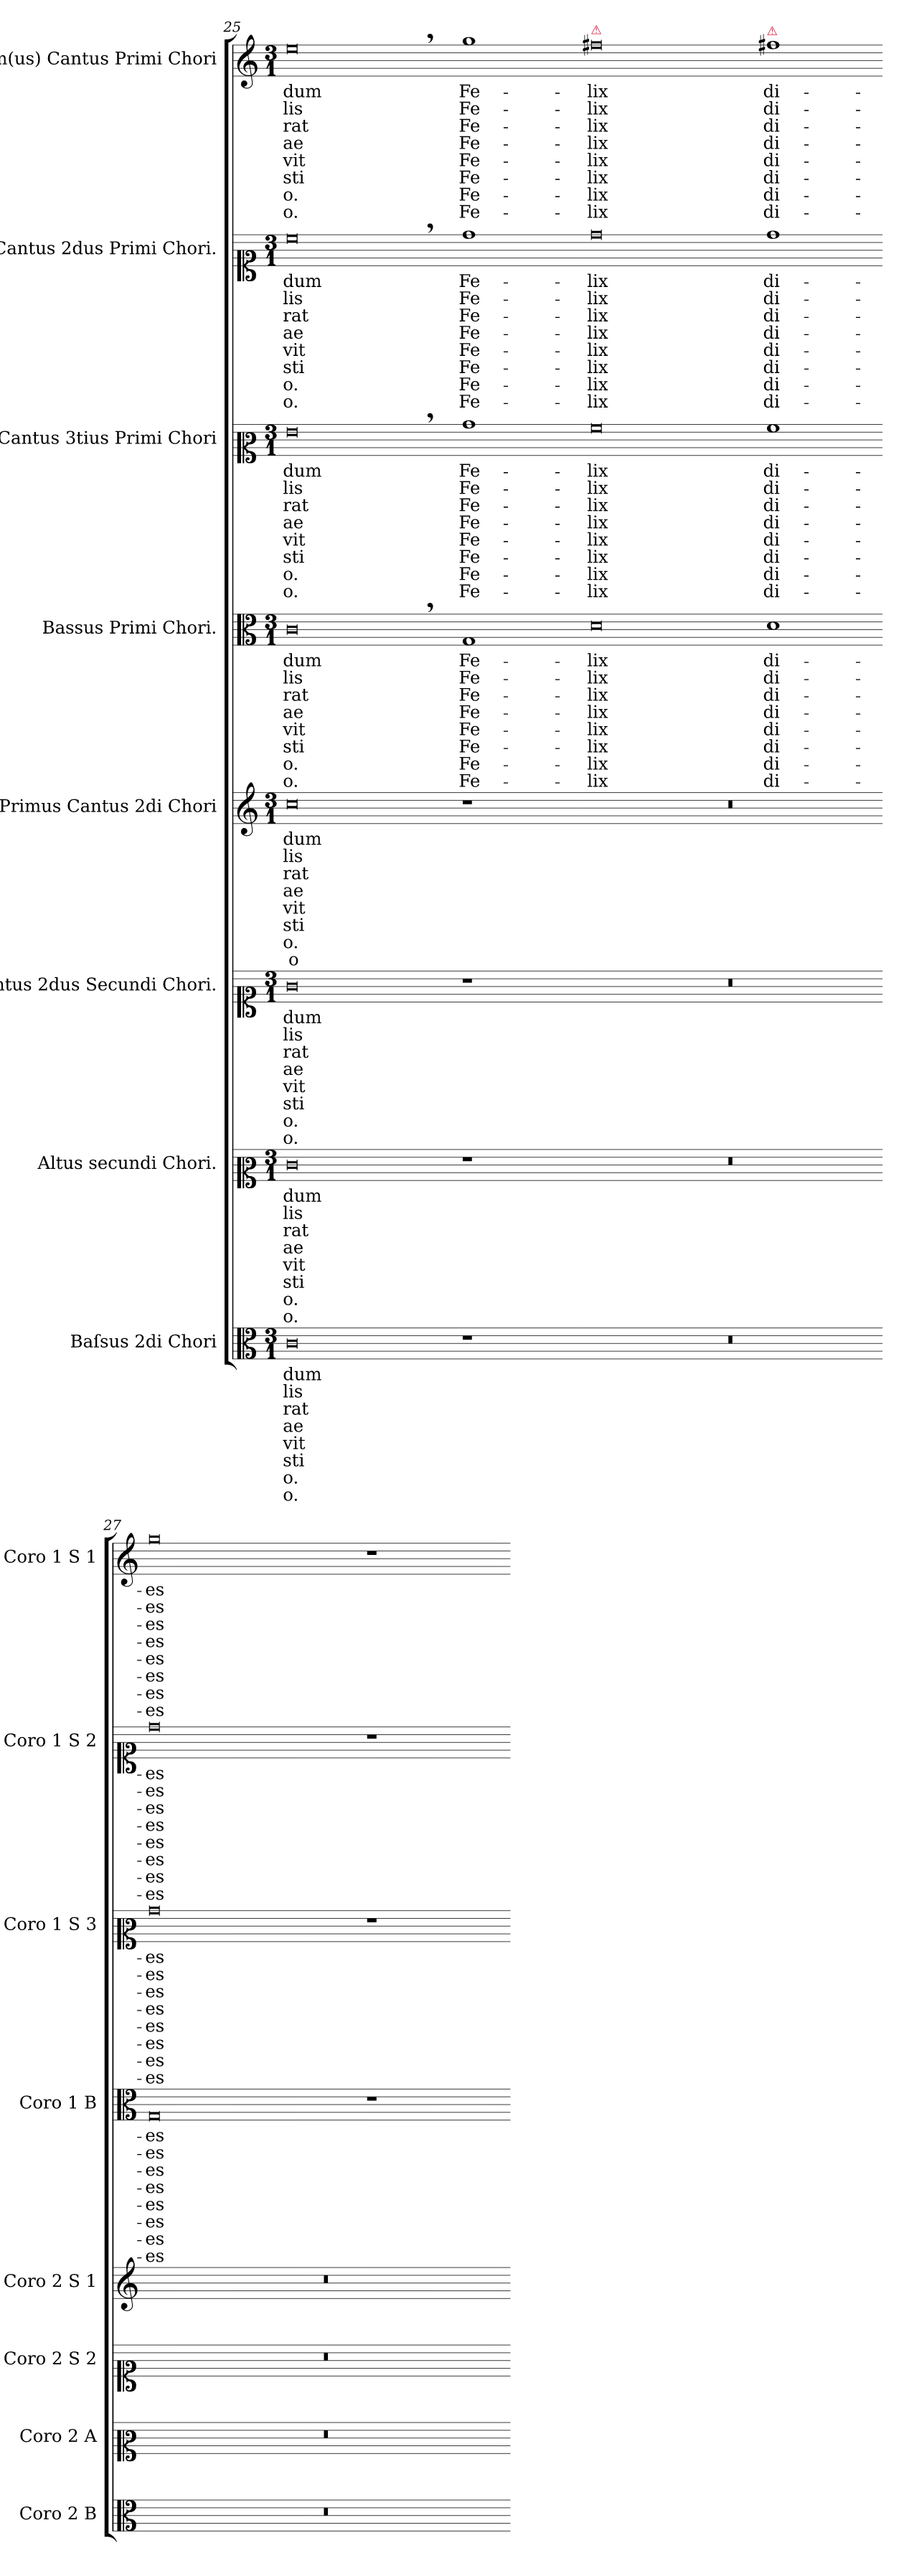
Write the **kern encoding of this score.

**kern	**text	**text	**text	**text	**text	**text	**text	**text	**kern	**text	**text	**text	**text	**text	**text	**text	**text	**kern	**text	**text	**text	**text	**text	**text	**text	**text	**kern	**text	**text	**text	**text	**text	**text	**text	**text	**kern	**text	**text	**text	**text	**text	**text	**text	**text	**kern	**text	**text	**text	**text	**text	**text	**text	**text	**kern	**text	**text	**text	**text	**text	**text	**text	**text	**kern	**text	**text	**text	**text	**text	**text	**text	**text
*part8	*part8	*part8	*part8	*part8	*part8	*part8	*part8	*part8	*part7	*part7	*part7	*part7	*part7	*part7	*part7	*part7	*part7	*part6	*part6	*part6	*part6	*part6	*part6	*part6	*part6	*part6	*part5	*part5	*part5	*part5	*part5	*part5	*part5	*part5	*part5	*part4	*part4	*part4	*part4	*part4	*part4	*part4	*part4	*part4	*part3	*part3	*part3	*part3	*part3	*part3	*part3	*part3	*part3	*part2	*part2	*part2	*part2	*part2	*part2	*part2	*part2	*part2	*part1	*part1	*part1	*part1	*part1	*part1	*part1	*part1	*part1
*staff8	*staff8	*staff8	*staff8	*staff8	*staff8	*staff8	*staff8	*staff8	*staff7	*staff7	*staff7	*staff7	*staff7	*staff7	*staff7	*staff7	*staff7	*staff6	*staff6	*staff6	*staff6	*staff6	*staff6	*staff6	*staff6	*staff6	*staff5	*staff5	*staff5	*staff5	*staff5	*staff5	*staff5	*staff5	*staff5	*staff4	*staff4	*staff4	*staff4	*staff4	*staff4	*staff4	*staff4	*staff4	*staff3	*staff3	*staff3	*staff3	*staff3	*staff3	*staff3	*staff3	*staff3	*staff2	*staff2	*staff2	*staff2	*staff2	*staff2	*staff2	*staff2	*staff2	*staff1	*staff1	*staff1	*staff1	*staff1	*staff1	*staff1	*staff1	*staff1
*I"Baſsus 2di Chori	*	*	*	*	*	*	*	*	*I"Altus secundi Chori.	*	*	*	*	*	*	*	*	*I"Cantus 2dus Secundi Chori.	*	*	*	*	*	*	*	*	*I"Primus Cantus 2di Chori	*	*	*	*	*	*	*	*	*I"Bassus Primi Chori.	*	*	*	*	*	*	*	*	*I"Cantus 3tius Primi Chori	*	*	*	*	*	*	*	*	*I"Cantus 2dus Primi Chori.	*	*	*	*	*	*	*	*	*I"Im(us) Cantus Primi Chori	*	*	*	*	*	*	*	*
*I'Coro 2 B	*	*	*	*	*	*	*	*	*I'Coro 2 A	*	*	*	*	*	*	*	*	*I'Coro 2 S 2	*	*	*	*	*	*	*	*	*I'Coro 2 S 1	*	*	*	*	*	*	*	*	*I'Coro 1 B	*	*	*	*	*	*	*	*	*I'Coro 1 S 3	*	*	*	*	*	*	*	*	*I'Coro 1 S 2	*	*	*	*	*	*	*	*	*I'Coro 1 S 1	*	*	*	*	*	*	*	*
*clefC3	*	*	*	*	*	*	*	*	*clefC2	*	*	*	*	*	*	*	*	*clefC1	*	*	*	*	*	*	*	*	*clefG2	*	*	*	*	*	*	*	*	*clefC3	*	*	*	*	*	*	*	*	*clefC2	*	*	*	*	*	*	*	*	*clefC1	*	*	*	*	*	*	*	*	*clefG2	*	*	*	*	*	*	*	*
*k[]	*	*	*	*	*	*	*	*	*k[]	*	*	*	*	*	*	*	*	*k[]	*	*	*	*	*	*	*	*	*k[]	*	*	*	*	*	*	*	*	*k[]	*	*	*	*	*	*	*	*	*k[]	*	*	*	*	*	*	*	*	*k[]	*	*	*	*	*	*	*	*	*k[]	*	*	*	*	*	*	*	*
*C:	*	*	*	*	*	*	*	*	*C:	*	*	*	*	*	*	*	*	*C:	*	*	*	*	*	*	*	*	*C:	*	*	*	*	*	*	*	*	*C:	*	*	*	*	*	*	*	*	*C:	*	*	*	*	*	*	*	*	*C:	*	*	*	*	*	*	*	*	*C:	*	*	*	*	*	*	*	*
*M3/1	*	*	*	*	*	*	*	*	*M3/1	*	*	*	*	*	*	*	*	*M3/1	*	*	*	*	*	*	*	*	*M3/1	*	*	*	*	*	*	*	*	*M3/1	*	*	*	*	*	*	*	*	*M3/1	*	*	*	*	*	*	*	*	*M3/1	*	*	*	*	*	*	*	*	*M3/1	*	*	*	*	*	*	*	*
=25	=25	=25	=25	=25	=25	=25	=25	=25	=25	=25	=25	=25	=25	=25	=25	=25	=25	=25	=25	=25	=25	=25	=25	=25	=25	=25	=25	=25	=25	=25	=25	=25	=25	=25	=25	=25	=25	=25	=25	=25	=25	=25	=25	=25	=25	=25	=25	=25	=25	=25	=25	=25	=25	=25	=25	=25	=25	=25	=25	=25	=25	=25	=25	=25	=25	=25	=25	=25	=25	=25	=25
0c	-dum	-lis	-rat	-ae	-vit	-sti	-o.	-o.	0e	-dum	-lis	-rat	-ae	-vit	-sti	-o.	-o.	0g	-dum	-lis	-rat	-ae	-vit	-sti	-o.	-o.	0cc	-dum	-lis	-rat	-ae	-vit	-sti	-o.	-o	0c,<	-dum	-lis	-rat	-ae	-vit	-sti	-o.	-o.	0g,<	-dum	-lis	-rat	-ae	-vit	-sti	-o.	-o.	0cc,<	-dum	-lis	-rat	-ae	-vit	-sti	-o.	-o.	0ee,<	-dum	-lis	-rat	-ae	-vit	-sti	-o.	-o.
1r	.	.	.	.	.	.	.	.	1r	.	.	.	.	.	.	.	.	1r	.	.	.	.	.	.	.	.	1r	.	.	.	.	.	.	.	.	1G	Fe-	Fe-	Fe-	Fe-	Fe-	Fe-	Fe-	Fe-	1b	Fe-	Fe-	Fe-	Fe-	Fe-	Fe-	Fe-	Fe-	1dd	Fe-	Fe-	Fe-	Fe-	Fe-	Fe-	Fe-	Fe-	1gg	Fe-	Fe-	Fe-	Fe-	Fe-	Fe-	Fe-	Fe-
=26-	=26-	=26-	=26-	=26-	=26-	=26-	=26-	=26-	=26-	=26-	=26-	=26-	=26-	=26-	=26-	=26-	=26-	=26-	=26-	=26-	=26-	=26-	=26-	=26-	=26-	=26-	=26-	=26-	=26-	=26-	=26-	=26-	=26-	=26-	=26-	=26-	=26-	=26-	=26-	=26-	=26-	=26-	=26-	=26-	=26-	=26-	=26-	=26-	=26-	=26-	=26-	=26-	=26-	=26-	=26-	=26-	=26-	=26-	=26-	=26-	=26-	=26-	=26-	=26-	=26-	=26-	=26-	=26-	=26-	=26-	=26-
!	!	!	!	!	!	!	!	!	!	!	!	!	!	!	!	!	!	!	!	!	!	!	!	!	!	!	!	!	!	!	!	!	!	!	!	!	!	!	!	!	!	!	!	!	!	!	!	!	!	!	!	!	!	!	!	!	!	!	!	!	!	!	!LO:TX:a:color=crimson:t=⚠	!	!	!	!	!	!	!	!
0.r	.	.	.	.	.	.	.	.	0.r	.	.	.	.	.	.	.	.	0.r	.	.	.	.	.	.	.	.	0.r	.	.	.	.	.	.	.	.	0d	-lix	-lix	-lix	-lix	-lix	-lix	-lix	-lix	0a	-lix	-lix	-lix	-lix	-lix	-lix	-lix	-lix	0dd	-lix	-lix	-lix	-lix	-lix	-lix	-lix	-lix	0ff#X	-lix	-lix	-lix	-lix	-lix	-lix	-lix	-lix
!	!	!	!	!	!	!	!	!	!	!	!	!	!	!	!	!	!	!	!	!	!	!	!	!	!	!	!	!	!	!	!	!	!	!	!	!	!	!	!	!	!	!	!	!	!	!	!	!	!	!	!	!	!	!	!	!	!	!	!	!	!	!	!LO:TX:a:color=crimson:t=⚠	!	!	!	!	!	!	!	!
.	.	.	.	.	.	.	.	.	.	.	.	.	.	.	.	.	.	.	.	.	.	.	.	.	.	.	.	.	.	.	.	.	.	.	.	1d	di-	di-	di-	di-	di-	di-	di-	di-	1a	di-	di-	di-	di-	di-	di-	di-	di-	1dd	di-	di-	di-	di-	di-	di-	di-	di-	1ff#X	di-	di-	di-	di-	di-	di-	di-	di-
=27-	=27-	=27-	=27-	=27-	=27-	=27-	=27-	=27-	=27-	=27-	=27-	=27-	=27-	=27-	=27-	=27-	=27-	=27-	=27-	=27-	=27-	=27-	=27-	=27-	=27-	=27-	=27-	=27-	=27-	=27-	=27-	=27-	=27-	=27-	=27-	=27-	=27-	=27-	=27-	=27-	=27-	=27-	=27-	=27-	=27-	=27-	=27-	=27-	=27-	=27-	=27-	=27-	=27-	=27-	=27-	=27-	=27-	=27-	=27-	=27-	=27-	=27-	=27-	=27-	=27-	=27-	=27-	=27-	=27-	=27-	=27-
0.r	.	.	.	.	.	.	.	.	0.r	.	.	.	.	.	.	.	.	0.r	.	.	.	.	.	.	.	.	0.r	.	.	.	.	.	.	.	.	0G	-es	-es	-es	-es	-es	-es	-es	-es	0b	-es	-es	-es	-es	-es	-es	-es	-es	0dd	-es	-es	-es	-es	-es	-es	-es	-es	0gg	-es	-es	-es	-es	-es	-es	-es	-es
.	.	.	.	.	.	.	.	.	.	.	.	.	.	.	.	.	.	.	.	.	.	.	.	.	.	.	.	.	.	.	.	.	.	.	.	1r	.	.	.	.	.	.	.	.	1r	.	.	.	.	.	.	.	.	1r	.	.	.	.	.	.	.	.	1r	.	.	.	.	.	.	.	.
=-	=-	=-	=-	=-	=-	=-	=-	=-	=-	=-	=-	=-	=-	=-	=-	=-	=-	=-	=-	=-	=-	=-	=-	=-	=-	=-	=-	=-	=-	=-	=-	=-	=-	=-	=-	=-	=-	=-	=-	=-	=-	=-	=-	=-	=-	=-	=-	=-	=-	=-	=-	=-	=-	=-	=-	=-	=-	=-	=-	=-	=-	=-	=-	=-	=-	=-	=-	=-	=-	=-	=-
*-	*-	*-	*-	*-	*-	*-	*-	*-	*-	*-	*-	*-	*-	*-	*-	*-	*-	*-	*-	*-	*-	*-	*-	*-	*-	*-	*-	*-	*-	*-	*-	*-	*-	*-	*-	*-	*-	*-	*-	*-	*-	*-	*-	*-	*-	*-	*-	*-	*-	*-	*-	*-	*-	*-	*-	*-	*-	*-	*-	*-	*-	*-	*-	*-	*-	*-	*-	*-	*-	*-	*-
